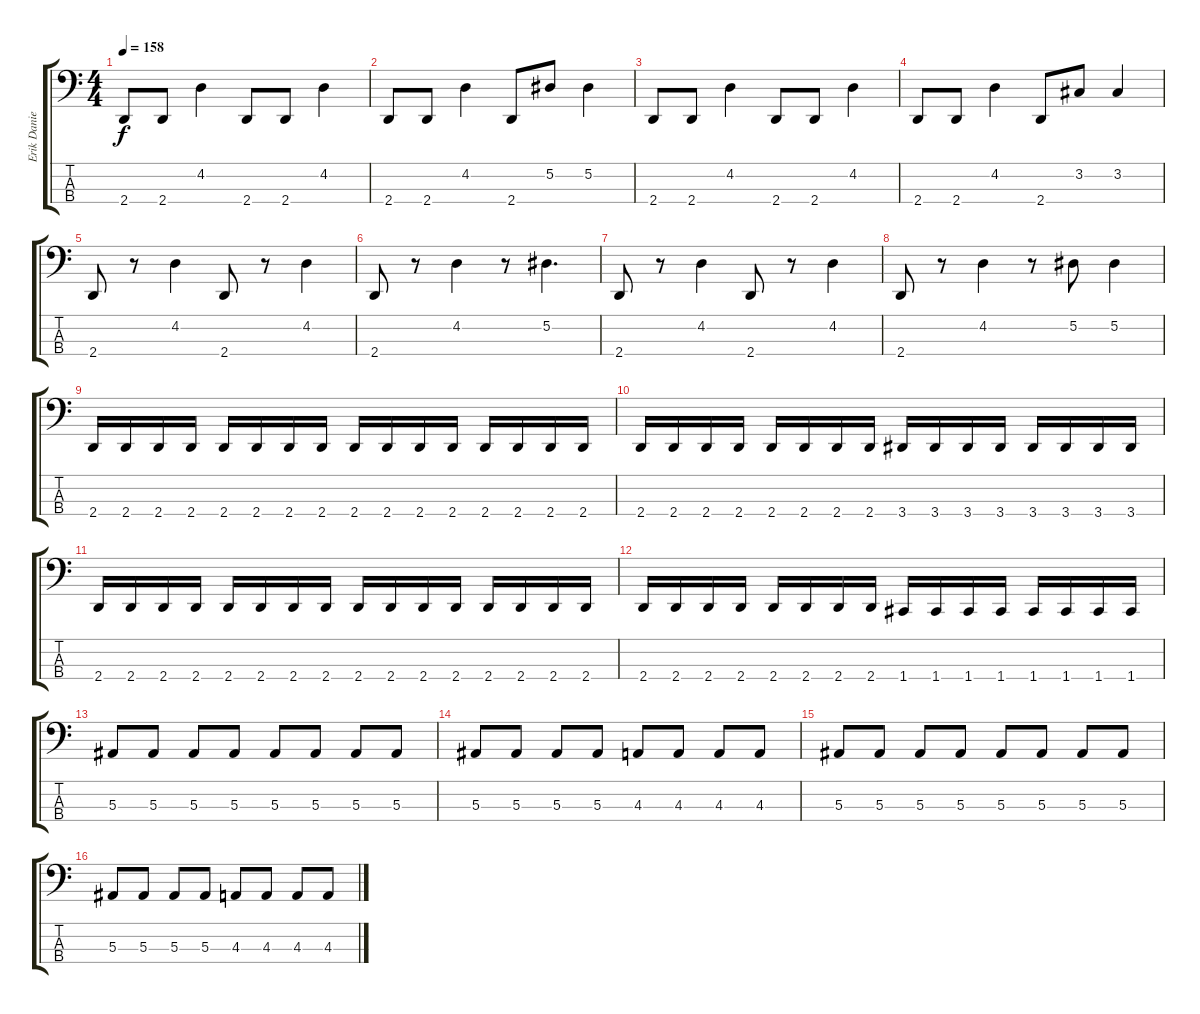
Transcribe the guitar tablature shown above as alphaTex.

\track ("Erik Danielsson" "Erik Danie") {instrument electricbassfinger}
\staff {score tabs}
\tuning (Eb2 Bb1 F1 C1) {hide}
\ts (4 4)
\tempo 158
\clef f4
\ks c
2.4.8{dy f} 2.4.8 4.2.4 2.4.8 2.4.8 4.2.4 |
2.4.8 2.4.8 4.2.4 2.4.8 5.2.8 5.2.4 |
2.4.8 2.4.8 4.2.4 2.4.8 2.4.8 4.2.4 |
2.4.8 2.4.8 4.2.4 2.4.8 3.2.8 3.2.4 |
2.4.8 r.8 4.2.4 2.4.8 r.8 4.2.4 |
2.4.8 r.8 4.2.4 r.8 5.2.4{d} |
2.4.8 r.8 4.2.4 2.4.8 r.8 4.2.4 |
2.4.8 r.8 4.2.4 r.8 5.2.8 5.2.4 |
2.4.16 2.4.16 2.4.16 2.4.16 2.4.16 2.4.16 2.4.16 2.4.16 2.4.16 2.4.16 2.4.16 2.4.16 2.4.16 2.4.16 2.4.16 2.4.16 |
2.4.16 2.4.16 2.4.16 2.4.16 2.4.16 2.4.16 2.4.16 2.4.16 3.4.16 3.4.16 3.4.16 3.4.16 3.4.16 3.4.16 3.4.16 3.4.16 |
2.4.16 2.4.16 2.4.16 2.4.16 2.4.16 2.4.16 2.4.16 2.4.16 2.4.16 2.4.16 2.4.16 2.4.16 2.4.16 2.4.16 2.4.16 2.4.16 |
2.4.16 2.4.16 2.4.16 2.4.16 2.4.16 2.4.16 2.4.16 2.4.16 1.4.16 1.4.16 1.4.16 1.4.16 1.4.16 1.4.16 1.4.16 1.4.16 |
5.3.8 5.3.8 5.3.8 5.3.8 5.3.8 5.3.8 5.3.8 5.3.8 |
5.3.8 5.3.8 5.3.8 5.3.8 4.3.8 4.3.8 4.3.8 4.3.8 |
5.3.8 5.3.8 5.3.8 5.3.8 5.3.8 5.3.8 5.3.8 5.3.8 |
5.3.8 5.3.8 5.3.8 5.3.8 4.3.8 4.3.8 4.3.8 4.3.8
